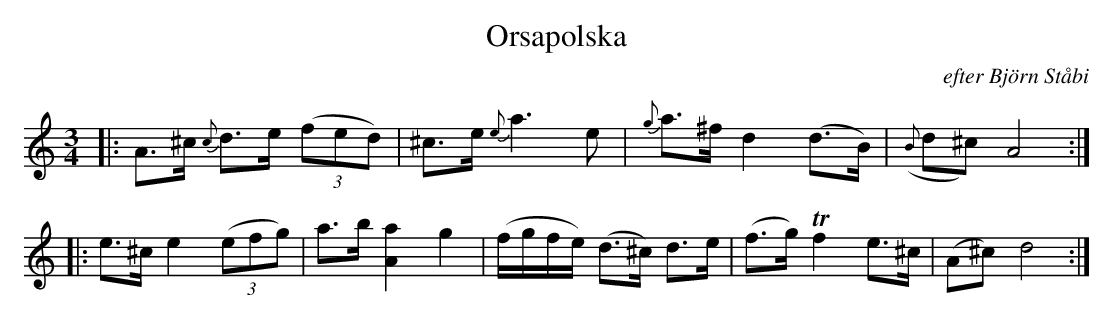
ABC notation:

X:1
T: Orsapolska
O: efter Bj\"orn St\aabi
M: 3/4
L: 1/8
K: Ddor
|: A>^c {c}d>e ((3fed) | ^c>e {e}a3 e | {g}a>^f d2 (d>B) | ({B}d^c) A4 :|
|: e>^c e2 ((3efg) | a>b [a2A2] g2 | (f/g/f/e/) (d>^c) d>e | (f>g) Tf2 e>^c | (A^c) d4 :|
